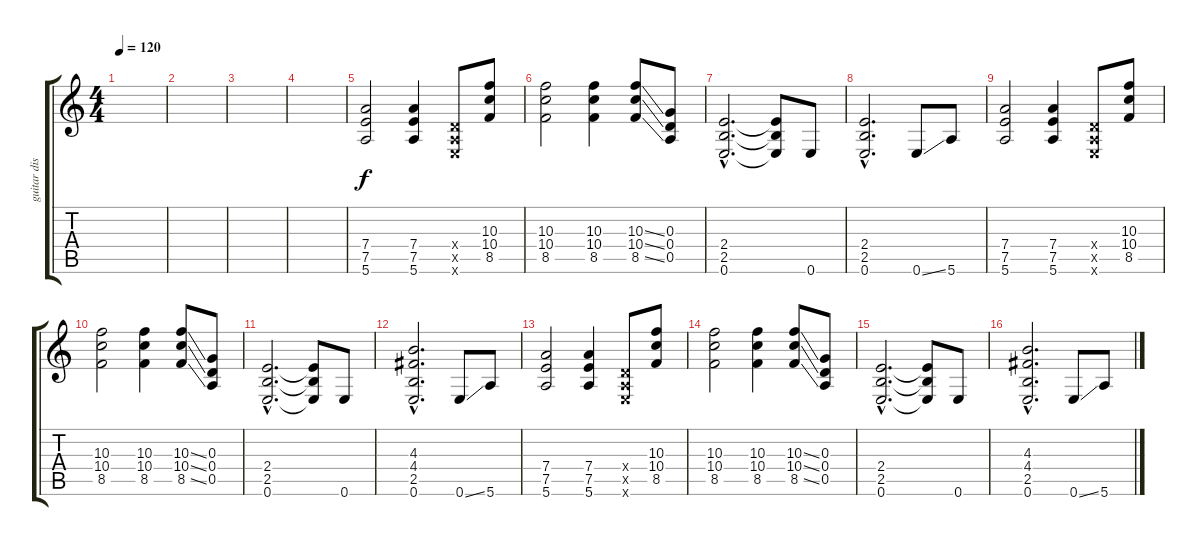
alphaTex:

\track ("guitar disto 2" "guitar dis") {instrument distortionguitar}
\staff {score tabs}
\tuning (E4 B3 G3 D3 A2 E2) {hide}
\ts (4 4)
\tempo 120
\clef g2
\ks c
|
|
|
|
(7.4 7.5 5.6).2 (7.4 7.5 5.6).4 (0.4{x} 0.5{x} 0.6{x}).8 (10.3 10.4 8.5).8 |
(10.3 10.4 8.5).2 (10.3 10.4 8.5).4 (10.3{ss} 10.4{ss} 8.5{ss}).8 (0.3 0.4 0.5).8 |
(2.4{hac} 2.5{hac} 0.6{hac}).2{d} (2.4{t} 2.5{t} 0.6{t}).8 0.6.8 |
(2.4{hac} 2.5{hac} 0.6{hac}).2{d} 0.6{ss}.8 5.6.8 |
(7.4 7.5 5.6).2 (7.4 7.5 5.6).4 (0.4{x} 0.5{x} 0.6{x}).8 (10.3 10.4 8.5).8 |
(10.3 10.4 8.5).2 (10.3 10.4 8.5).4 (10.3{ss} 10.4{ss} 8.5{ss}).8 (0.3 0.4 0.5).8 |
(2.4{hac} 2.5{hac} 0.6{hac}).2{d} (2.4{t} 2.5{t} 0.6{t}).8 0.6.8 |
(4.3{hac} 4.4{hac} 2.5{hac} 0.6{hac}).2{d} 0.6{ss}.8 5.6.8 |
(7.4 7.5 5.6).2 (7.4 7.5 5.6).4 (0.4{x} 0.5{x} 0.6{x}).8 (10.3 10.4 8.5).8 |
(10.3 10.4 8.5).2 (10.3 10.4 8.5).4 (10.3{ss} 10.4{ss} 8.5{ss}).8 (0.3 0.4 0.5).8 |
(2.4{hac} 2.5{hac} 0.6{hac}).2{d} (2.4{t} 2.5{t} 0.6{t}).8 0.6.8 |
(4.3{hac} 4.4{hac} 2.5{hac} 0.6{hac}).2{d} 0.6{ss}.8 5.6.8
